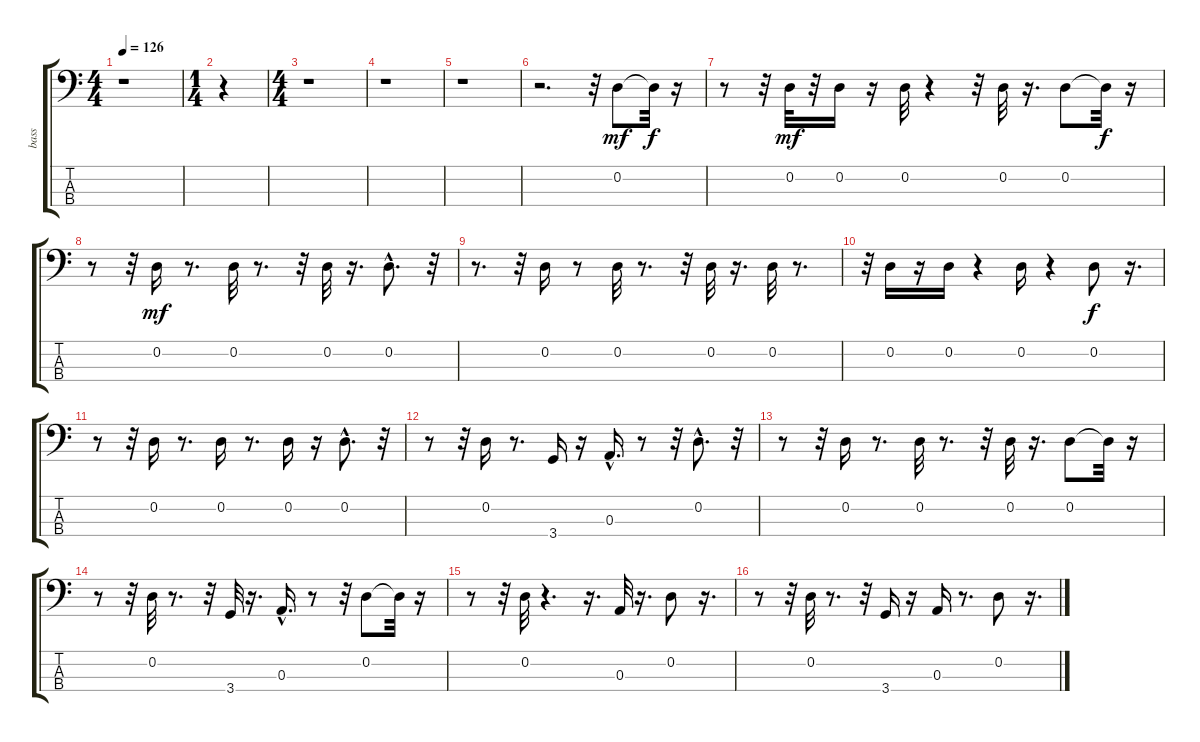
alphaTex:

\track ("bass" "bass") {instrument electricbassfinger}
\staff {score tabs}
\tuning (G2 D2 A1 E1) {hide}
\ts (4 4)
\tempo 126
\clef f4
\ks c
r.1{dy mf instrument electricbassfinger} |
\ts (1 4)
r.4 |
\ts (4 4)
r.1 |
r.1 |
r.1 |
r.2{d} r.32 0.2.8{instrument electricbassfinger} 0.2{t}.32{dy f} r.16 |
r.8 r.32 0.2.32{dy mf} r.32 0.2.16 r.16 0.2.32 r.4 r.32 0.2.32 r.16{d} 0.2.8 0.2{t}.32{dy f} r.16 |
r.8 r.32 0.2.16{dy mf} r.8{d} 0.2.32 r.8{d} r.32 0.2.32 r.16{d} 0.2{hac}.8{d} r.32 |
r.8{d} r.32 0.2.16 r.8 0.2.32 r.8{d} r.32 0.2.32 r.16{d} 0.2.32 r.8{d} |
r.32 0.2.16 r.16 0.2.16 r.4 0.2.16 r.4 0.2.8{dy f} r.16{d} |
r.8 r.32 0.2.16 r.8{d} 0.2.16 r.8{d} 0.2.16 r.16 0.2{hac}.8{d} r.32 |
r.8 r.32 0.2.16 r.8{d} 3.4.16 r.16 0.3{hac}.16{d} r.8 r.32 0.2{hac}.8{d} r.32 |
r.8 r.32 0.2.16 r.8{d} 0.2.32 r.8{d} r.32 0.2.32 r.16{d} 0.2.8 0.2{t}.32 r.16 |
r.8 r.32 0.2.32 r.8{d} r.32 3.4.32 r.16{d} 0.3{hac}.16{d} r.8 r.32 0.2.8 0.2{t}.32 r.16 |
r.8 r.32 0.2.32 r.4{d} r.16{d} 0.3.32 r.16{d} 0.2.8 r.16{d} |
r.8 r.32 0.2.32 r.8{d} r.32 3.4.16 r.16 0.3.16 r.8{d} 0.2.8 r.16{d}
